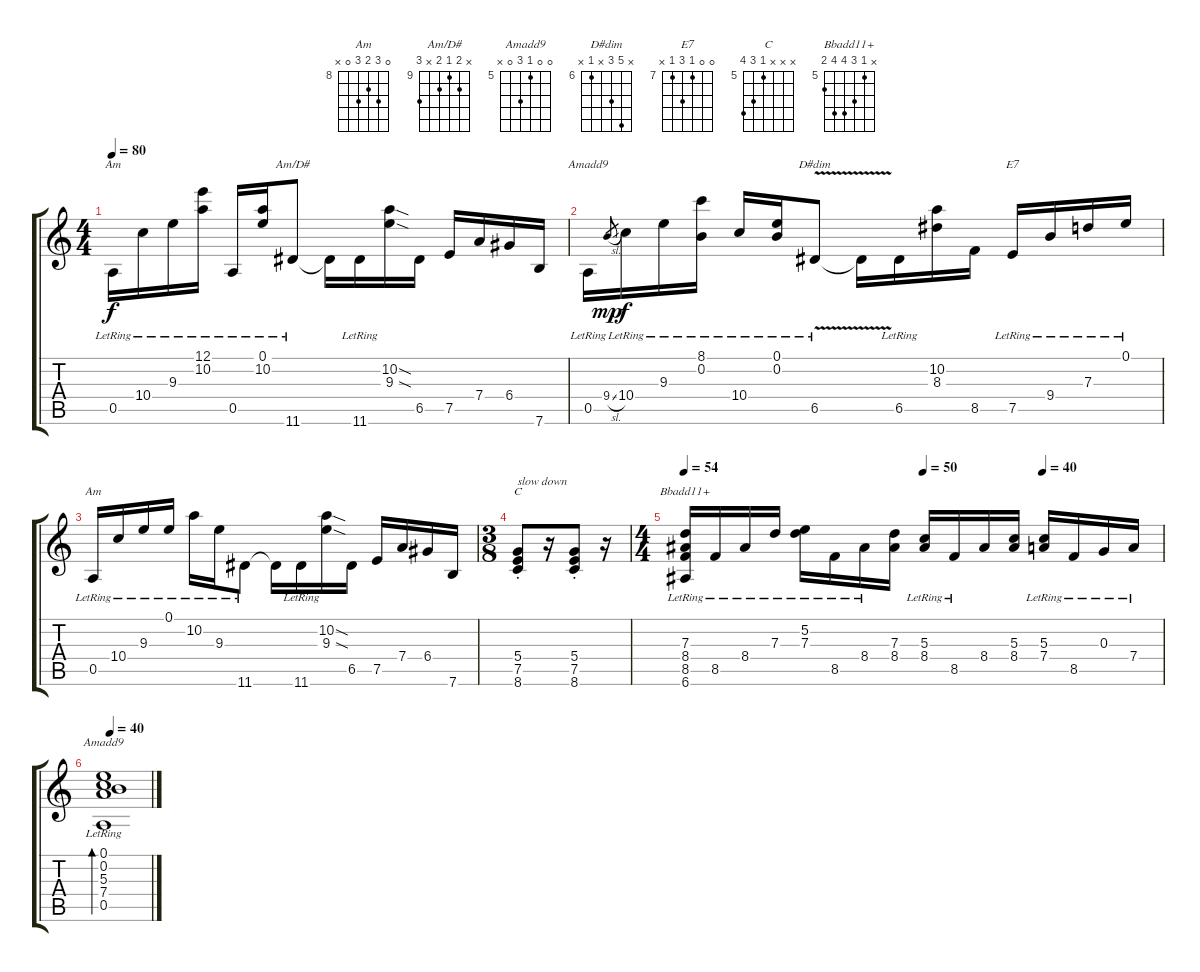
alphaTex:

\track "" {instrument acousticguitarnylon}
\staff {score tabs}
\tuning (E4 B3 G3 D3 A2 E2) {hide}
\chord ("Am" 12 10 9 10 0 x) {firstfret 9}
\chord ("Am/D#" x 10 9 10 x 11) {firstfret 9}
\chord ("Amadd9" 8 0 9 10 0 x) {firstfret 8}
\chord ("D#dim" x 10 8 x 6 x) {firstfret 6}
\chord ("E7" 0 0 7 9 7 x) {firstfret 7}
\chord ("Am" 0 10 9 10 0 x) {firstfret 8}
\chord ("C" x x x 5 7 8) {firstfret 5}
\chord ("Bbadd11+" x 5 7 8 8 6) {firstfret 5}
\chord ("Amadd9" 0 0 5 7 0 x) {firstfret 5}
\ts (4 4)
\tempo 80
\clef g2
\ks c
0.5{lr}.16{ch "Am" dy f} 10.4{lr}.16 9.3{lr}.16 (12.1 10.2{lr}).16 0.5{lr}.16 (0.1{lr} 10.2{lr}).16 11.6{lr}.8{ch "Am/D#"} 11.6{t}.16 11.6{lr}.16 (10.2{sod} 9.3{sod}).16 6.5.16 7.5.16 7.4.16 6.4.16 7.6.16 |
0.5{lr}.16{ch "Amadd9"} 9.4{sl}.8{gr dy mp} 10.4{lr}.16{dy f} 9.3{lr}.16 (8.1 0.2{lr}).16 10.4{lr}.16 (0.1{lr} 0.2{lr}).16 6.5{v lr}.8{ch "D#dim"} 6.5{t}.16 6.5{lr}.16 (10.2 8.3).16 8.5.16 7.5{lr}.16{ch "E7"} 9.4{lr}.16 7.3{lr}.16 0.1{lr}.16 |
0.5{lr}.16{ch "Am"} 10.4{lr}.16 9.3{lr}.16 0.1{lr}.16 10.2{lr}.16 9.3{lr}.16 11.6{lr}.8 11.6{t}.16 11.6{lr}.16 (10.2{sod} 9.3{sod}).16 6.5.16 7.5.16 7.4.16 6.4.16 7.6.16 |
\ts (3 8)
(5.4{st} 7.5 8.6).8{ch "C" txt "slow down"} r.16 (5.4{st} 7.5 8.6).8 r.16 |
\ts (4 4)
\tempo 54
\tempo (50 0.5)
\tempo (40 0.75)
(7.3{lr} 8.4{lr} 8.5{lr} 6.6{lr}).16{ch "Bbadd11+"} 8.5{lr}.16 8.4{lr}.16 7.3{lr}.16 (5.2{lr} 7.3{lr}).16 8.5{lr}.16 8.4{lr}.16 (7.3 8.4).16 (5.3{lr} 8.4{lr}).16 8.5{lr}.16 8.4.16 (5.3 8.4).16 (5.3{lr} 7.4{lr}).16 8.5{lr}.16 0.3{lr}.16 7.4{lr}.16 |
\tempo 40
(0.1{lr} 0.2{lr} 5.3{lr} 7.4{lr} 0.5{lr}).1{bd 60 ch "Amadd9"}
